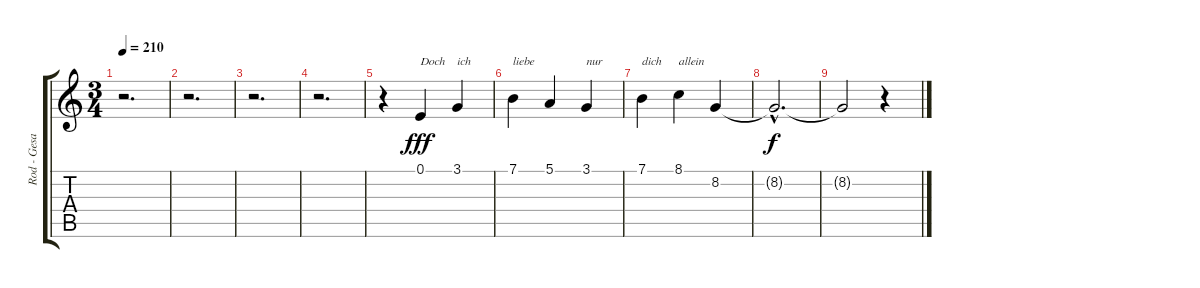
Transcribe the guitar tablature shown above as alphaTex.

\track ("Rod - Gesang" "Rod - Gesa") {instrument bassoon}
\staff {score tabs}
\tuning (E4 B3 G3 D3 A2 E2) {hide}
\ts (3 4)
\tempo 210
\clef g2
\ks c
r.2{d dy f} |
r.2{d} |
r.2{d} |
r.2{d} |
r.4 0.1.4{txt "Doch" dy fff} 3.1.4{txt "ich"} |
7.1.4{txt "liebe"} 5.1.4 3.1.4{txt "nur"} |
7.1.4{txt "dich"} 8.1.4{txt "allein"} 8.2.4 |
8.2{hac t}.2{d dy f} |
8.2{t}.2 r.4
